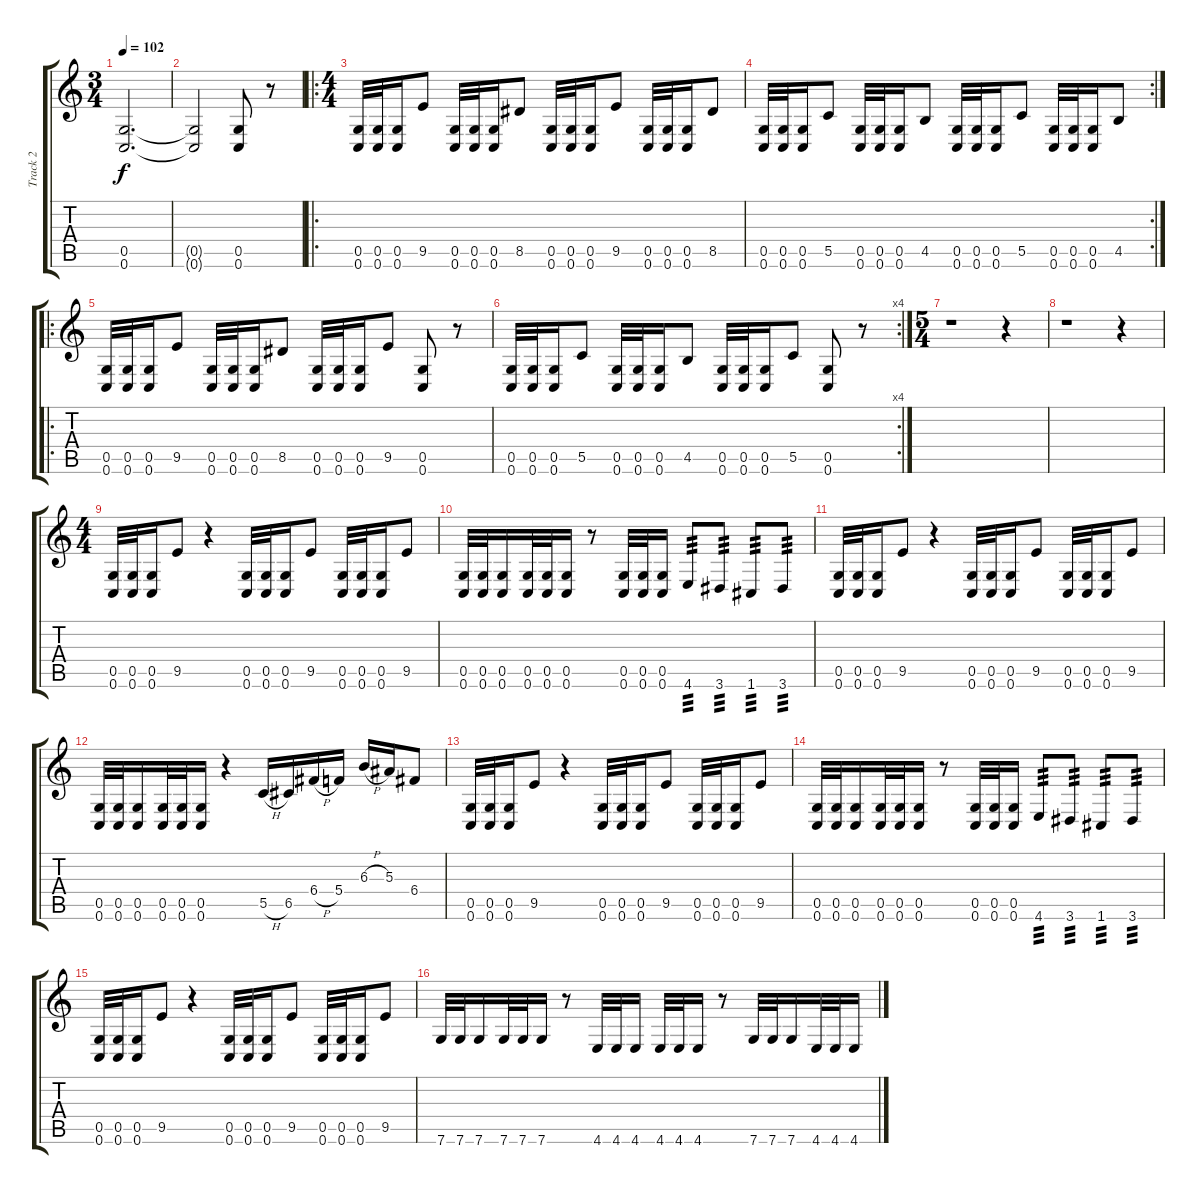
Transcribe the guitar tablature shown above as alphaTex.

\track ("Track 2" "Track 2") {instrument distortionguitar}
\staff {score tabs}
\tuning (D4 A3 F3 C3 G2 C2) {hide}
\ts (3 4)
\tempo 102
\clef g2
\ks c
(0.5{t} 0.6{t}).2{d dy f} |
(0.5{t} 0.6{t}).2 (0.5 0.6).8 r.8 |
\ro
\ts (4 4)
(0.5 0.6).32 (0.5 0.6).32 (0.5 0.6).16 9.5.8 (0.5 0.6).32 (0.5 0.6).32 (0.5 0.6).16 8.5.8 (0.5 0.6).32 (0.5 0.6).32 (0.5 0.6).16 9.5.8 (0.5 0.6).32 (0.5 0.6).32 (0.5 0.6).16 8.5.8 |
\rc 2
(0.5 0.6).32 (0.5 0.6).32 (0.5 0.6).16 5.5.8 (0.5 0.6).32 (0.5 0.6).32 (0.5 0.6).16 4.5.8 (0.5 0.6).32 (0.5 0.6).32 (0.5 0.6).16 5.5.8 (0.5 0.6).32 (0.5 0.6).32 (0.5 0.6).16 4.5.8 |
\ro
(0.5 0.6).32 (0.5 0.6).32 (0.5 0.6).16 9.5.8 (0.5 0.6).32 (0.5 0.6).32 (0.5 0.6).16 8.5.8 (0.5 0.6).32 (0.5 0.6).32 (0.5 0.6).16 9.5.8 (0.5 0.6).8 r.8 |
\rc 4
(0.5 0.6).32 (0.5 0.6).32 (0.5 0.6).16 5.5.8 (0.5 0.6).32 (0.5 0.6).32 (0.5 0.6).16 4.5.8 (0.5 0.6).32 (0.5 0.6).32 (0.5 0.6).16 5.5.8 (0.5 0.6).8 r.8 |
\ts (5 4)
r.1 r.4 |
r.1 r.4 |
\ts (4 4)
(0.5 0.6).32 (0.5 0.6).32 (0.5 0.6).16 9.5.8 r.4 (0.5 0.6).32 (0.5 0.6).32 (0.5 0.6).16 9.5.8 (0.5 0.6).32 (0.5 0.6).32 (0.5 0.6).16 9.5.8 |
(0.5 0.6).32 (0.5 0.6).32 (0.5 0.6).16 (0.5 0.6).32 (0.5 0.6).32 (0.5 0.6).16 r.8 (0.5 0.6).32 (0.5 0.6).32 (0.5 0.6).16 4.6.8{tp 3} 3.6.8{tp 3} 1.6.8{tp 3} 3.6.8{tp 3} |
(0.5 0.6).32 (0.5 0.6).32 (0.5 0.6).16 9.5.8 r.4 (0.5 0.6).32 (0.5 0.6).32 (0.5 0.6).16 9.5.8 (0.5 0.6).32 (0.5 0.6).32 (0.5 0.6).16 9.5.8 |
(0.5 0.6).32 (0.5 0.6).32 (0.5 0.6).16 (0.5 0.6).32 (0.5 0.6).32 (0.5 0.6).16 r.4 5.5{h}.16 6.5.16 6.4{h}.16 5.4.16 6.3{h}.16 5.3.16 6.4.8 |
(0.5 0.6).32 (0.5 0.6).32 (0.5 0.6).16 9.5.8 r.4 (0.5 0.6).32 (0.5 0.6).32 (0.5 0.6).16 9.5.8 (0.5 0.6).32 (0.5 0.6).32 (0.5 0.6).16 9.5.8 |
(0.5 0.6).32 (0.5 0.6).32 (0.5 0.6).16 (0.5 0.6).32 (0.5 0.6).32 (0.5 0.6).16 r.8 (0.5 0.6).32 (0.5 0.6).32 (0.5 0.6).16 4.6.8{tp 3} 3.6.8{tp 3} 1.6.8{tp 3} 3.6.8{tp 3} |
(0.5 0.6).32 (0.5 0.6).32 (0.5 0.6).16 9.5.8 r.4 (0.5 0.6).32 (0.5 0.6).32 (0.5 0.6).16 9.5.8 (0.5 0.6).32 (0.5 0.6).32 (0.5 0.6).16 9.5.8 |
7.6.32 7.6.32 7.6.16 7.6.32 7.6.32 7.6.16 r.8 4.6.32 4.6.32 4.6.16 4.6.32 4.6.32 4.6.16 r.8 7.6.32 7.6.32 7.6.16 4.6.32 4.6.32 4.6.16
